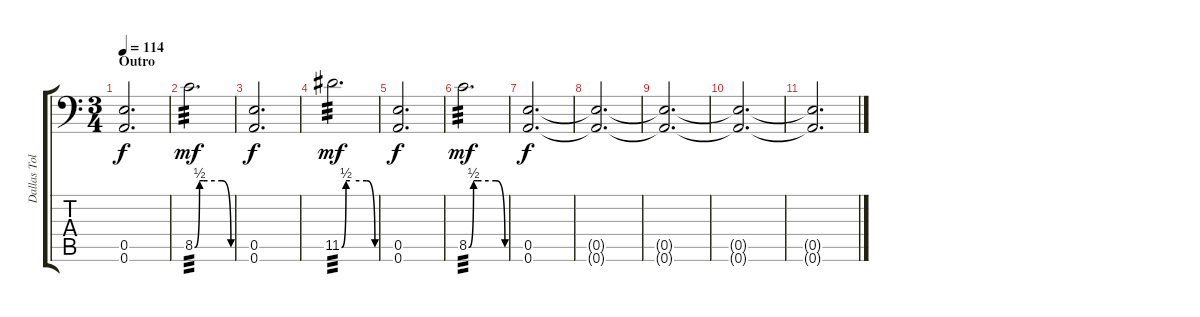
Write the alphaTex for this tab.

\track ("Dallas Toler-Wade" "Dallas Tol") {instrument distortionguitar}
\staff {score tabs}
\tuning (B3 Gb3 D3 A2 E2 A1) {hide}
\ts (3 4)
\section ("" "Outro")
\tempo 114
\clef f4
\ks c
(0.5 0.6).2{d dy f} |
8.5{be (custom 0 0 8 2 15 2 45 2 60 0)}.2{d tp 3 dy mf} |
(0.5 0.6).2{d dy f} |
11.5{be (custom 0 0 8 2 15 2 45 2 60 0)}.2{d tp 3 dy mf} |
(0.5 0.6).2{d dy f} |
8.5{be (custom 0 0 8 2 15 2 45 2 60 0)}.2{d tp 3 dy mf} |
(0.5 0.6).2{d dy f} |
(0.5{t} 0.6{t}).2{d volume 0} |
(0.5{t} 0.6{t}).2{d} |
(0.5{t} 0.6{t}).2{d} |
(0.5{t} 0.6{t}).2{d}
